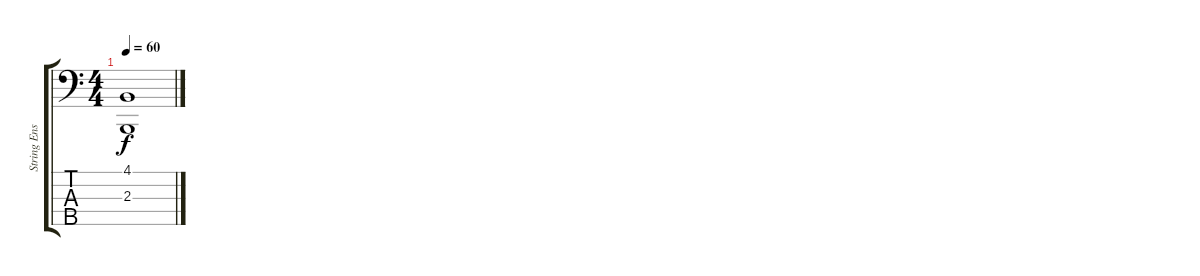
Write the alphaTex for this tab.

\track ("String Ensemble" "String Ens") {instrument stringensemble1}
\staff {score tabs}
\tuning (G2 D2 A1 E1 B0) {hide}
\ts (4 4)
\tempo 60
\clef f4
\ks c
(4.1 2.3).1{dy f}
